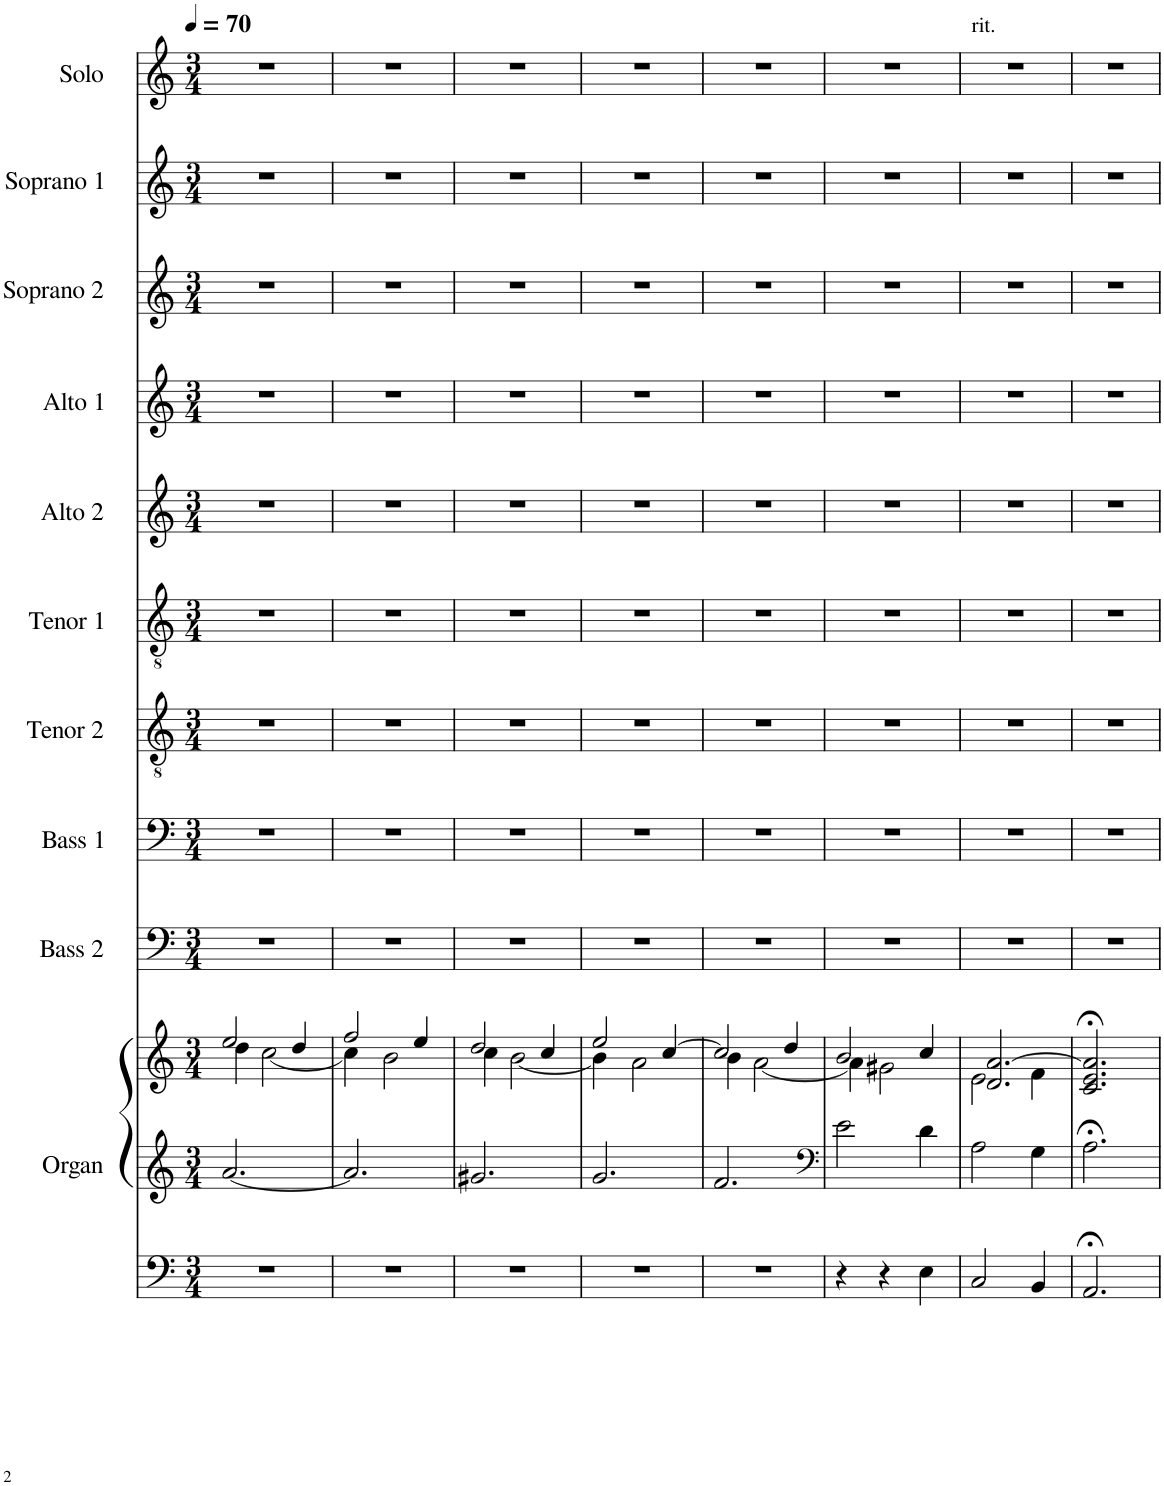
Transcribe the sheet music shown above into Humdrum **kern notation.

**kern	**kern	**kern	**kern	**kern	**kern	**kern	**kern	**kern	**kern	**kern	**kern
*part10	*part10	*part10	*part9	*part8	*part7	*part6	*part5	*part4	*part3	*part2	*part1
*staff12	*staff11	*staff10	*staff9	*staff8	*staff7	*staff6	*staff5	*staff4	*staff3	*staff2	*staff1
*I"Organ	*	*	*I"Bass 2	*I"Bass 1	*I"Tenor 2	*I"Tenor 1	*I"Alto 2	*I"Alto 1	*I"Soprano 2	*I"Soprano 1	*I"Solo
*I'Org.	*	*	*I'B2	*I'B1	*I'T2	*I'T1	*I'A2	*I'A1	*I'S2	*I'S1	*I'Solo
*clefF4	*clefG2	*clefG2	*clefF4	*clefF4	*clefGv2	*clefGv2	*clefG2	*clefG2	*clefG2	*clefG2	*clefG2
*k[]	*k[]	*k[]	*k[]	*k[]	*k[]	*k[]	*k[]	*k[]	*k[]	*k[]	*k[]
*M3/4	*M3/4	*M3/4	*M3/4	*M3/4	*M3/4	*M3/4	*M3/4	*M3/4	*M3/4	*M3/4	*M3/4
*MM70	*MM70	*MM70	*MM70	*MM70	*MM70	*MM70	*MM70	*MM70	*MM70	*MM70	*MM70
=1	=1	=1	=1	=1	=1	=1	=1	=1	=1	=1	=1
*	*	*^	*	*	*	*	*	*	*	*	*
2.r	[2.a/	2ee/	4dd\	2.r	2.r	2.r	2.r	2.r	2.r	2.r	2.r	2.r
.	.	.	[2cc\	.	.	.	.	.	.	.	.	.
.	.	4dd/	.	.	.	.	.	.	.	.	.	.
=2	=2	=2	=2	=2	=2	=2	=2	=2	=2	=2	=2	=2
2.r	2.a/]	2ff/	4cc\]	2.r	2.r	2.r	2.r	2.r	2.r	2.r	2.r	2.r
.	.	.	2b\	.	.	.	.	.	.	.	.	.
.	.	4ee/	.	.	.	.	.	.	.	.	.	.
=3	=3	=3	=3	=3	=3	=3	=3	=3	=3	=3	=3	=3
2.r	2.g#X/	2dd/	4cc\	2.r	2.r	2.r	2.r	2.r	2.r	2.r	2.r	2.r
.	.	.	[2b\	.	.	.	.	.	.	.	.	.
.	.	4cc/	.	.	.	.	.	.	.	.	.	.
=4	=4	=4	=4	=4	=4	=4	=4	=4	=4	=4	=4	=4
2.r	2.g/	2ee/	4b\]	2.r	2.r	2.r	2.r	2.r	2.r	2.r	2.r	2.r
.	.	.	2a\	.	.	.	.	.	.	.	.	.
.	.	[4cc/	.	.	.	.	.	.	.	.	.	.
=5	=5	=5	=5	=5	=5	=5	=5	=5	=5	=5	=5	=5
2.r	2.f/	2cc/]	4b\	2.r	2.r	2.r	2.r	2.r	2.r	2.r	2.r	2.r
.	.	.	[2a\	.	.	.	.	.	.	.	.	.
.	.	4dd/	.	.	.	.	.	.	.	.	.	.
=6	=6	=6	=6	=6	=6	=6	=6	=6	=6	=6	=6	=6
*	*clefF4	*	*	*	*	*	*	*	*	*	*	*
4r	2e\	2b/	4a\]	2.r	2.r	2.r	2.r	2.r	2.r	2.r	2.r	2.r
4r	.	.	2g#X\	.	.	.	.	.	.	.	.	.
4E\	4d\	4cc/	.	.	.	.	.	.	.	.	.	.
=7	=7	=7	=7	=7	=7	=7	=7	=7	=7	=7	=7	=7
!	!	!	!	!	!	!	!	!	!	!	!	!LO:TX:a:t=rit.
2C/	2A\	2.d/ [2.a/	2e\	2.r	2.r	2.r	2.r	2.r	2.r	2.r	2.r	2.r
4BB/	4G\	.	4f\	.	.	.	.	.	.	.	.	.
*	*	*v	*v	*	*	*	*	*	*	*	*	*
=8	=8	=8	=8	=8	=8	=8	=8	=8	=8	=8	=8
2.AA;</	2.A;<\	2.c/;< 2.e/;< 2.a/];<	2.r	2.r	2.r	2.r	2.r	2.r	2.r	2.r	2.r
=	=	=	=	=	=	=	=	=	=	=	=
*-	*-	*-	*-	*-	*-	*-	*-	*-	*-	*-	*-
